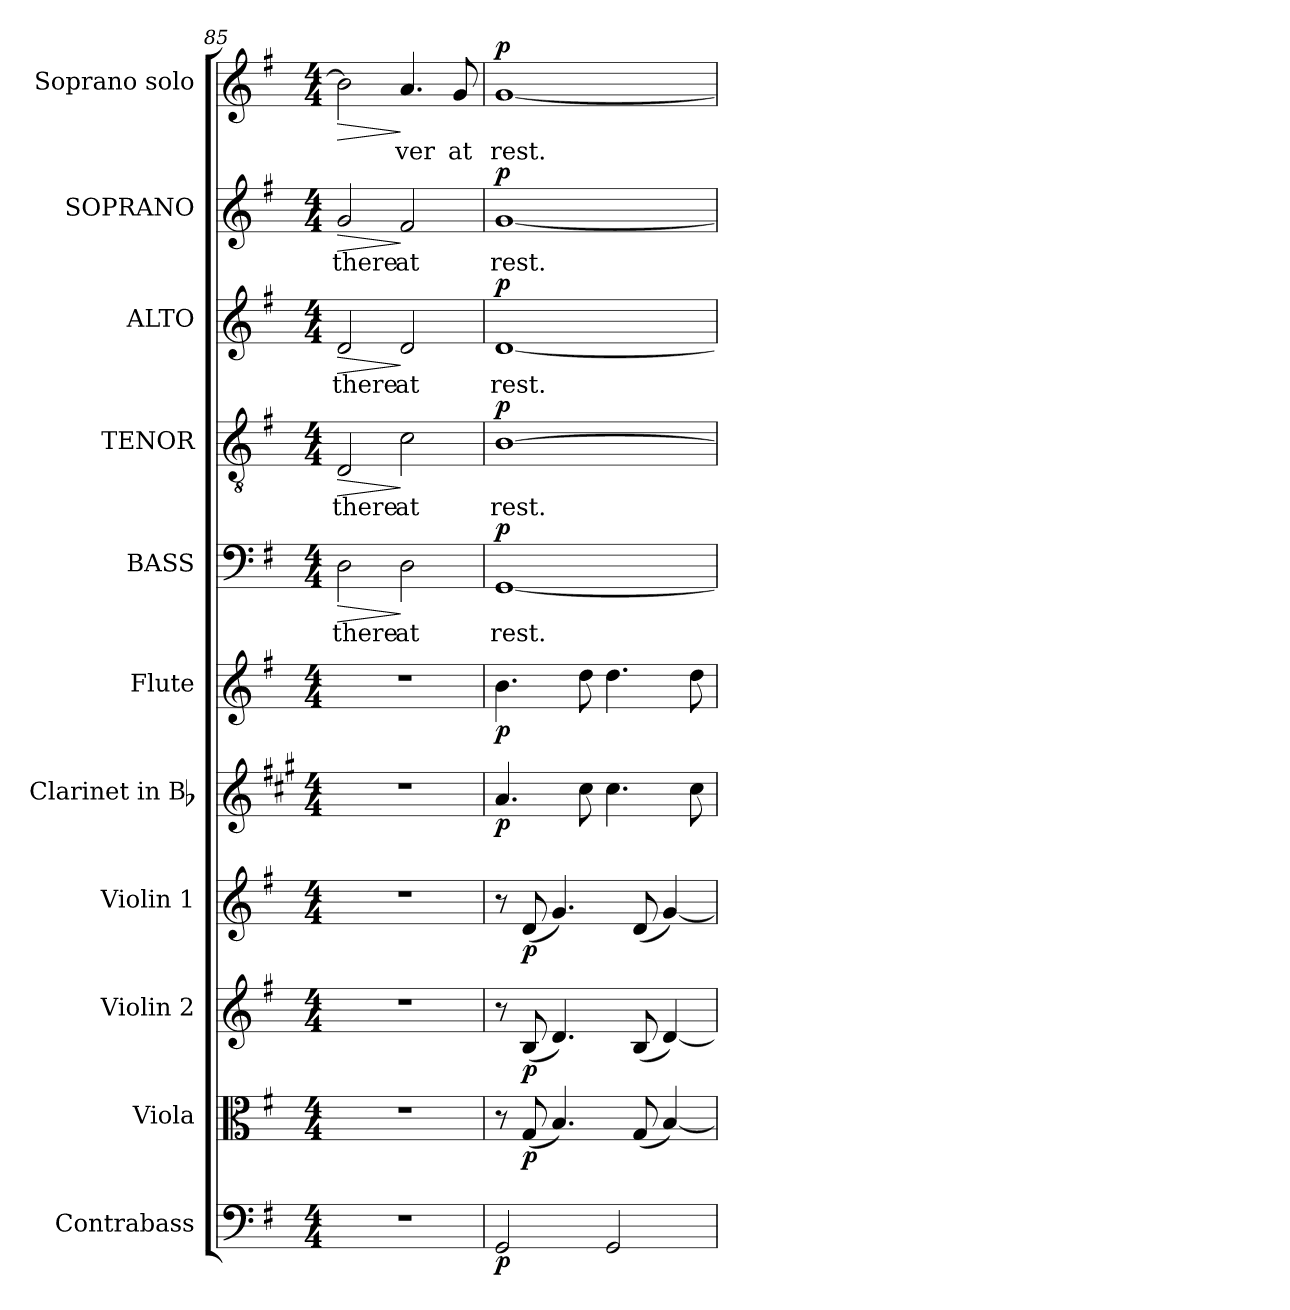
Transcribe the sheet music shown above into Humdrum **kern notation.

**kern	**dynam	**kern	**dynam	**kern	**dynam	**kern	**dynam	**kern	**dynam	**kern	**dynam	**kern	**text	**dynam	**kern	**text	**dynam	**kern	**text	**dynam	**kern	**text	**dynam	**kern	**text	**dynam
*part11	*part11	*part10	*part10	*part9	*part9	*part8	*part8	*part7	*part7	*part6	*part6	*part5	*part5	*part5	*part4	*part4	*part4	*part3	*part3	*part3	*part2	*part2	*part2	*part1	*part1	*part1
*staff11	*staff11	*staff10	*staff10	*staff9	*staff9	*staff8	*staff8	*staff7	*staff7	*staff6	*staff6	*staff5	*staff5	*staff5	*staff4	*staff4	*staff4	*staff3	*staff3	*staff3	*staff2	*staff2	*staff2	*staff1	*staff1	*staff1
*I"Contrabass	*	*I"Viola	*	*I"Violin 2	*	*I"Violin 1	*	*I"Clarinet in Bb	*	*I"Flute	*	*I"BASS	*	*	*I"TENOR	*	*	*I"ALTO	*	*	*I"SOPRANO	*	*	*I"Soprano solo	*	*
*I'Cb.	*	*I'Vla.	*	*I'Vln. 2	*	*I'Vln. 1	*	*I'Cl.	*	*I'Fl.	*	*I'B.	*	*	*I'T.	*	*	*I'A.	*	*	*I'S.	*	*	*I'S.	*	*
*clefF4	*	*clefC3	*	*clefG2	*	*clefG2	*	*clefG2	*	*clefG2	*	*clefF4	*	*	*clefGv2	*	*	*clefG2	*	*	*clefG2	*	*	*clefG2	*	*
*ITrd7c12	*	*	*	*	*	*	*	*ITrd1c2	*	*	*	*	*	*	*ITrd7c12	*	*	*	*	*	*	*	*	*	*	*
*k[f#]	*	*k[f#]	*	*k[f#]	*	*k[f#]	*	*k[f#]	*	*k[f#]	*	*k[f#]	*	*	*k[f#]	*	*	*k[f#]	*	*	*k[f#]	*	*	*k[f#]	*	*
*G:	*	*G:	*	*G:	*	*G:	*	*G:	*	*G:	*	*G:	*	*	*G:	*	*	*G:	*	*	*G:	*	*	*G:	*	*
*M4/4	*	*M4/4	*	*M4/4	*	*M4/4	*	*M4/4	*	*M4/4	*	*M4/4	*	*	*M4/4	*	*	*M4/4	*	*	*M4/4	*	*	*M4/4	*	*
=85	=85	=85	=85	=85	=85	=85	=85	=85	=85	=85	=85	=85	=85	=85	=85	=85	=85	=85	=85	=85	=85	=85	=85	=85	=85	=85
!	!	!	!	!	!	!	!	!	!	!	!	!	!LO:LY:b:color=#000000	!LO:HP:b	!	!	!	!	!	!	!	!	!	!	!	!
!	!	!	!	!	!	!	!	!	!	!	!	!	!	!	!	!LO:LY:b:color=#000000	!LO:HP:b	!	!	!	!	!	!	!	!	!
!	!	!	!	!	!	!	!	!	!	!	!	!	!	!	!	!	!	!	!LO:LY:b:color=#000000	!LO:HP:b	!	!	!	!	!	!
!	!	!	!	!	!	!	!	!	!	!	!	!	!	!	!	!	!	!	!	!	!	!LO:LY:b:color=#000000	!LO:HP:b	!	!	!LO:HP:b
1r	.	1r	.	1r	.	1r	.	1r	.	1r	.	2Di\	there	>	2DDi/	there	>	2di/	there	>	2gi/	there	>	2bi\]	.	>
!	!	!	!	!	!	!	!	!	!	!	!	!	!LO:LY:b:color=#000000	!	!	!	!	!	!	!	!	!	!	!	!	!
!	!	!	!	!	!	!	!	!	!	!	!	!	!	!	!	!LO:LY:b:color=#000000	!	!	!	!	!	!	!	!	!	!
!	!	!	!	!	!	!	!	!	!	!	!	!	!	!	!	!	!	!	!LO:LY:b:color=#000000	!	!	!	!	!	!	!
!	!	!	!	!	!	!	!	!	!	!	!	!	!	!	!	!	!	!	!	!	!	!LO:LY:b:color=#000000	!	!	!	!
!	!	!	!	!	!	!	!	!	!	!	!	!	!	!	!	!	!	!	!	!	!	!	!	!	!LO:LY:b:color=#000000	!
.	.	.	.	.	.	.	.	.	.	.	.	2Di\	at	]	2Ci\	at	]	2di/	at	]	2f#i/	at	]	4.ai/	-ver	]
!	!	!	!	!	!	!	!	!	!	!	!	!	!	!	!	!	!	!	!	!	!	!	!	!	!LO:LY:b:color=#000000	!
.	.	.	.	.	.	.	.	.	.	.	.	.	.	.	.	.	.	.	.	.	.	.	.	8gi/	at	.
!!LO:PB:g=z
=86	=86	=86	=86	=86	=86	=86	=86	=86	=86	=86	=86	=86	=86	=86	=86	=86	=86	=86	=86	=86	=86	=86	=86	=86	=86	=86
!	!	!	!	!	!	!	!	!	!	!	!	!	!LO:LY:b:color=#000000	!	!	!	!	!	!	!	!	!	!	!	!	!
!	!	!	!	!	!	!	!	!	!	!	!	!	!	!	!	!LO:LY:b:color=#000000	!	!	!	!	!	!	!	!	!	!
!	!	!	!	!	!	!	!	!	!	!	!	!	!	!	!	!	!	!	!LO:LY:b:color=#000000	!	!	!	!	!	!	!
!	!	!	!	!	!	!	!	!	!	!	!	!	!	!	!	!	!	!	!	!	!	!LO:LY:b:color=#000000	!	!	!	!
!	!	!	!	!	!	!	!	!	!	!	!	!	!	!	!	!	!	!	!	!	!	!	!	!	!LO:LY:b:color=#000000	!
2GGGi/	p	8r	.	8r	.	8r	.	4.gi/	p	4.bi\	p	[<1GGi	rest.	p	[>1BBi	rest.	p	[<1di	rest.	p	[<1gi	rest.	p	[<1gi	rest.	p
.	.	(8Gi/	p	(8Bi/	p	(8di/	p	.	.	.	.	.	.	.	.	.	.	.	.	.	.	.	.	.	.	.
.	.	4.Bi/)	.	4.di/)	.	4.gi/)	.	.	.	.	.	.	.	.	.	.	.	.	.	.	.	.	.	.	.	.
.	.	.	.	.	.	.	.	8bi\	.	8ddi\	.	.	.	.	.	.	.	.	.	.	.	.	.	.	.	.
2GGGi/	.	.	.	.	.	.	.	4.bi\	.	4.ddi\	.	.	.	.	.	.	.	.	.	.	.	.	.	.	.	.
.	.	(8Gi/	.	(8Bi/	.	(8di/	.	.	.	.	.	.	.	.	.	.	.	.	.	.	.	.	.	.	.	.
.	.	[<4Bi/)	.	[<4di/)	.	[<4gi/)	.	.	.	.	.	.	.	.	.	.	.	.	.	.	.	.	.	.	.	.
.	.	.	.	.	.	.	.	8bi\	.	8ddi\	.	.	.	.	.	.	.	.	.	.	.	.	.	.	.	.
=	=	=	=	=	=	=	=	=	=	=	=	=	=	=	=	=	=	=	=	=	=	=	=	=	=	=
*-	*-	*-	*-	*-	*-	*-	*-	*-	*-	*-	*-	*-	*-	*-	*-	*-	*-	*-	*-	*-	*-	*-	*-	*-	*-	*-
